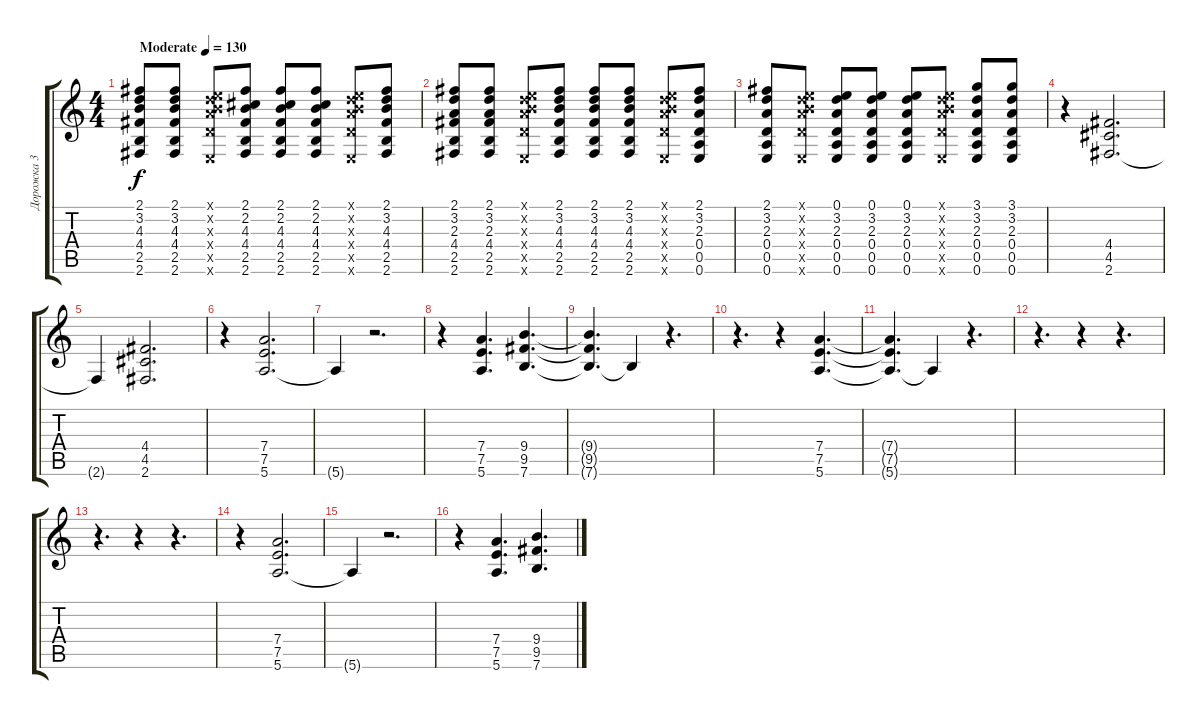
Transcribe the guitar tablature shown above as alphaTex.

\track ("Дорожка 3" "Дорожка 3") {instrument electricbassfinger}
\staff {score tabs}
\tuning (E4 B3 G3 D3 A2 E2) {hide}
\ts (4 4)
\tempo (130 "Moderate")
\clef g2
\ks c
(2.1 3.2 4.3 4.4 2.5 2.6).8{dy f instrument electricbassfinger} (2.1 3.2 4.3 4.4 2.5 2.6).8 (0.1{x} 0.2{x} 7.3{x} 7.4{x} 5.5{x} 0.6{x}).8 (2.1 2.2 4.3 4.4 2.5 2.6).8 (2.1 2.2 4.3 4.4 2.5 2.6).8 (2.1 2.2 4.3 4.4 2.5 2.6).8 (0.1{x} 0.2{x} 7.3{x} 7.4{x} 5.5{x} 0.6{x}).8 (2.1 3.2 4.3 4.4 2.5 2.6).8 |
(2.1 3.2 2.3 4.4 2.5 2.6).8 (2.1 3.2 2.3 4.4 2.5 2.6).8 (0.1{x} 0.2{x} 7.3{x} 7.4{x} 5.5{x} 0.6{x}).8 (2.1 3.2 4.3 4.4 2.5 2.6).8 (2.1 3.2 4.3 4.4 2.5 2.6).8 (2.1 3.2 4.3 4.4 2.5 2.6).8 (0.1{x} 0.2{x} 7.3{x} 7.4{x} 5.5{x} 0.6{x}).8 (2.1 3.2 2.3 0.4 0.5 0.6).8 |
(2.1 3.2 2.3 0.4 0.5 0.6).8 (0.1{x} 0.2{x} 7.3{x} 7.4{x} 5.5{x} 0.6{x}).8 (0.1 3.2 2.3 0.4 0.5 0.6).8 (0.1 3.2 2.3 0.4 0.5 0.6).8 (0.1 3.2 2.3 0.4 0.5 0.6).8 (0.1{x} 0.2{x} 7.3{x} 7.4{x} 5.5{x} 0.6{x}).8 (3.1 3.2 2.3 0.4 0.5 0.6).8 (3.1 3.2 2.3 0.4 0.5 0.6).8 |
r.4 (4.4 4.5 2.6).2{d} |
2.6{t}.4 (4.4 4.5 2.6).2{d} |
r.4 (7.4 7.5 5.6).2{d} |
5.6{t}.4 r.2{d} |
r.4 (7.4 7.5 5.6).4{d} (9.4 9.5 7.6).4{d} |
(9.4{t} 9.5{t} 7.6{t}).4{d} 7.6{t}.4 r.4{d} |
r.4{d} r.4 (7.4 7.5 5.6).4{d} |
(7.4{t} 7.5{t} 5.6{t}).4{d} 5.6{t}.4 r.4{d} |
r.4{d} r.4 r.4{d} |
r.4{d} r.4 r.4{d} |
r.4 (7.4 7.5 5.6).2{d} |
5.6{t}.4 r.2{d} |
r.4 (7.4 7.5 5.6).4{d} (9.4 9.5 7.6).4{d}
